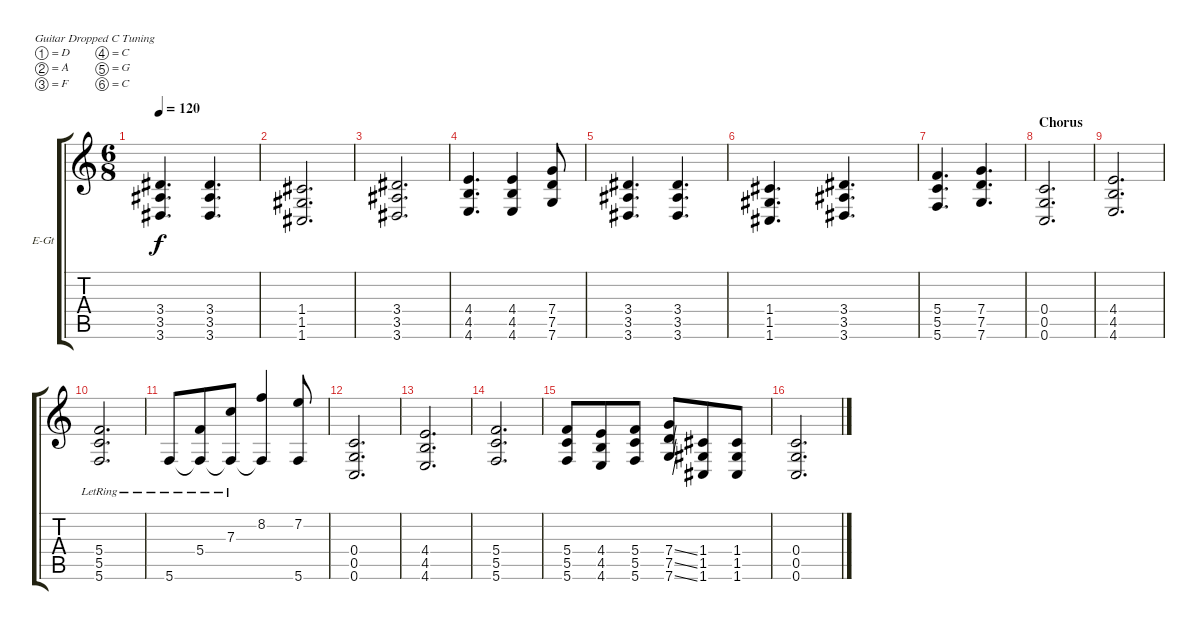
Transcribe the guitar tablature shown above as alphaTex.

\bracketExtendMode groupsimilarinstruments
\firstSystemTrackNameOrientation horizontal
\otherSystemsTrackNameOrientation horizontal
\track ("Electric Guitar 1" "E-Gt") {instrument distortionguitar}
\staff {score tabs}
\tuning (D4 A3 F3 C3 G2 C2)
\ts (6 8)
\tempo 120
\clef g2
\ks c
(3.6 3.5 3.4).4{d dy f} (3.4 3.5 3.6).4{d} |
(1.6 1.5 1.4).2{d} |
(3.4 3.5 3.6).2{d} |
(4.6 4.5 4.4).4{d} (4.4 4.5 4.6).4 (7.6 7.5 7.4).8 |
(3.6 3.5 3.4).4{d} (3.4 3.5 3.6).4{d} |
(1.6 1.5 1.4).4{d} (3.6 3.5 3.4).4{d} |
(5.6 5.5 5.4).4{d} (7.4 7.5 7.6).4{d} |
\section ("" "Chorus")
(0.6 0.5 0.4).2{d} |
(4.6 4.5 4.4).2{d} |
(5.6{lr} 5.5 5.4{lr}).2{d} |
5.6{lr}.8 (5.4{lr} 5.6{t}).8 (7.3{lr} 5.6{t}).8 (8.2 5.6{t}).4 (7.2 5.6).8 |
(0.6 0.5 0.4).2{d} |
(4.6 4.5 4.4).2{d} |
(5.6 5.5 5.4).2{d} |
(5.6 5.5 5.4).8 (4.5 4.6 4.4).8 (5.5 5.6 5.4).8 (7.6{ss} 7.5{ss} 7.4{ss}).8 (1.6 1.5 1.4).8 (1.4 1.5 1.6).8 |
(0.6 0.5 0.4).2{d}
